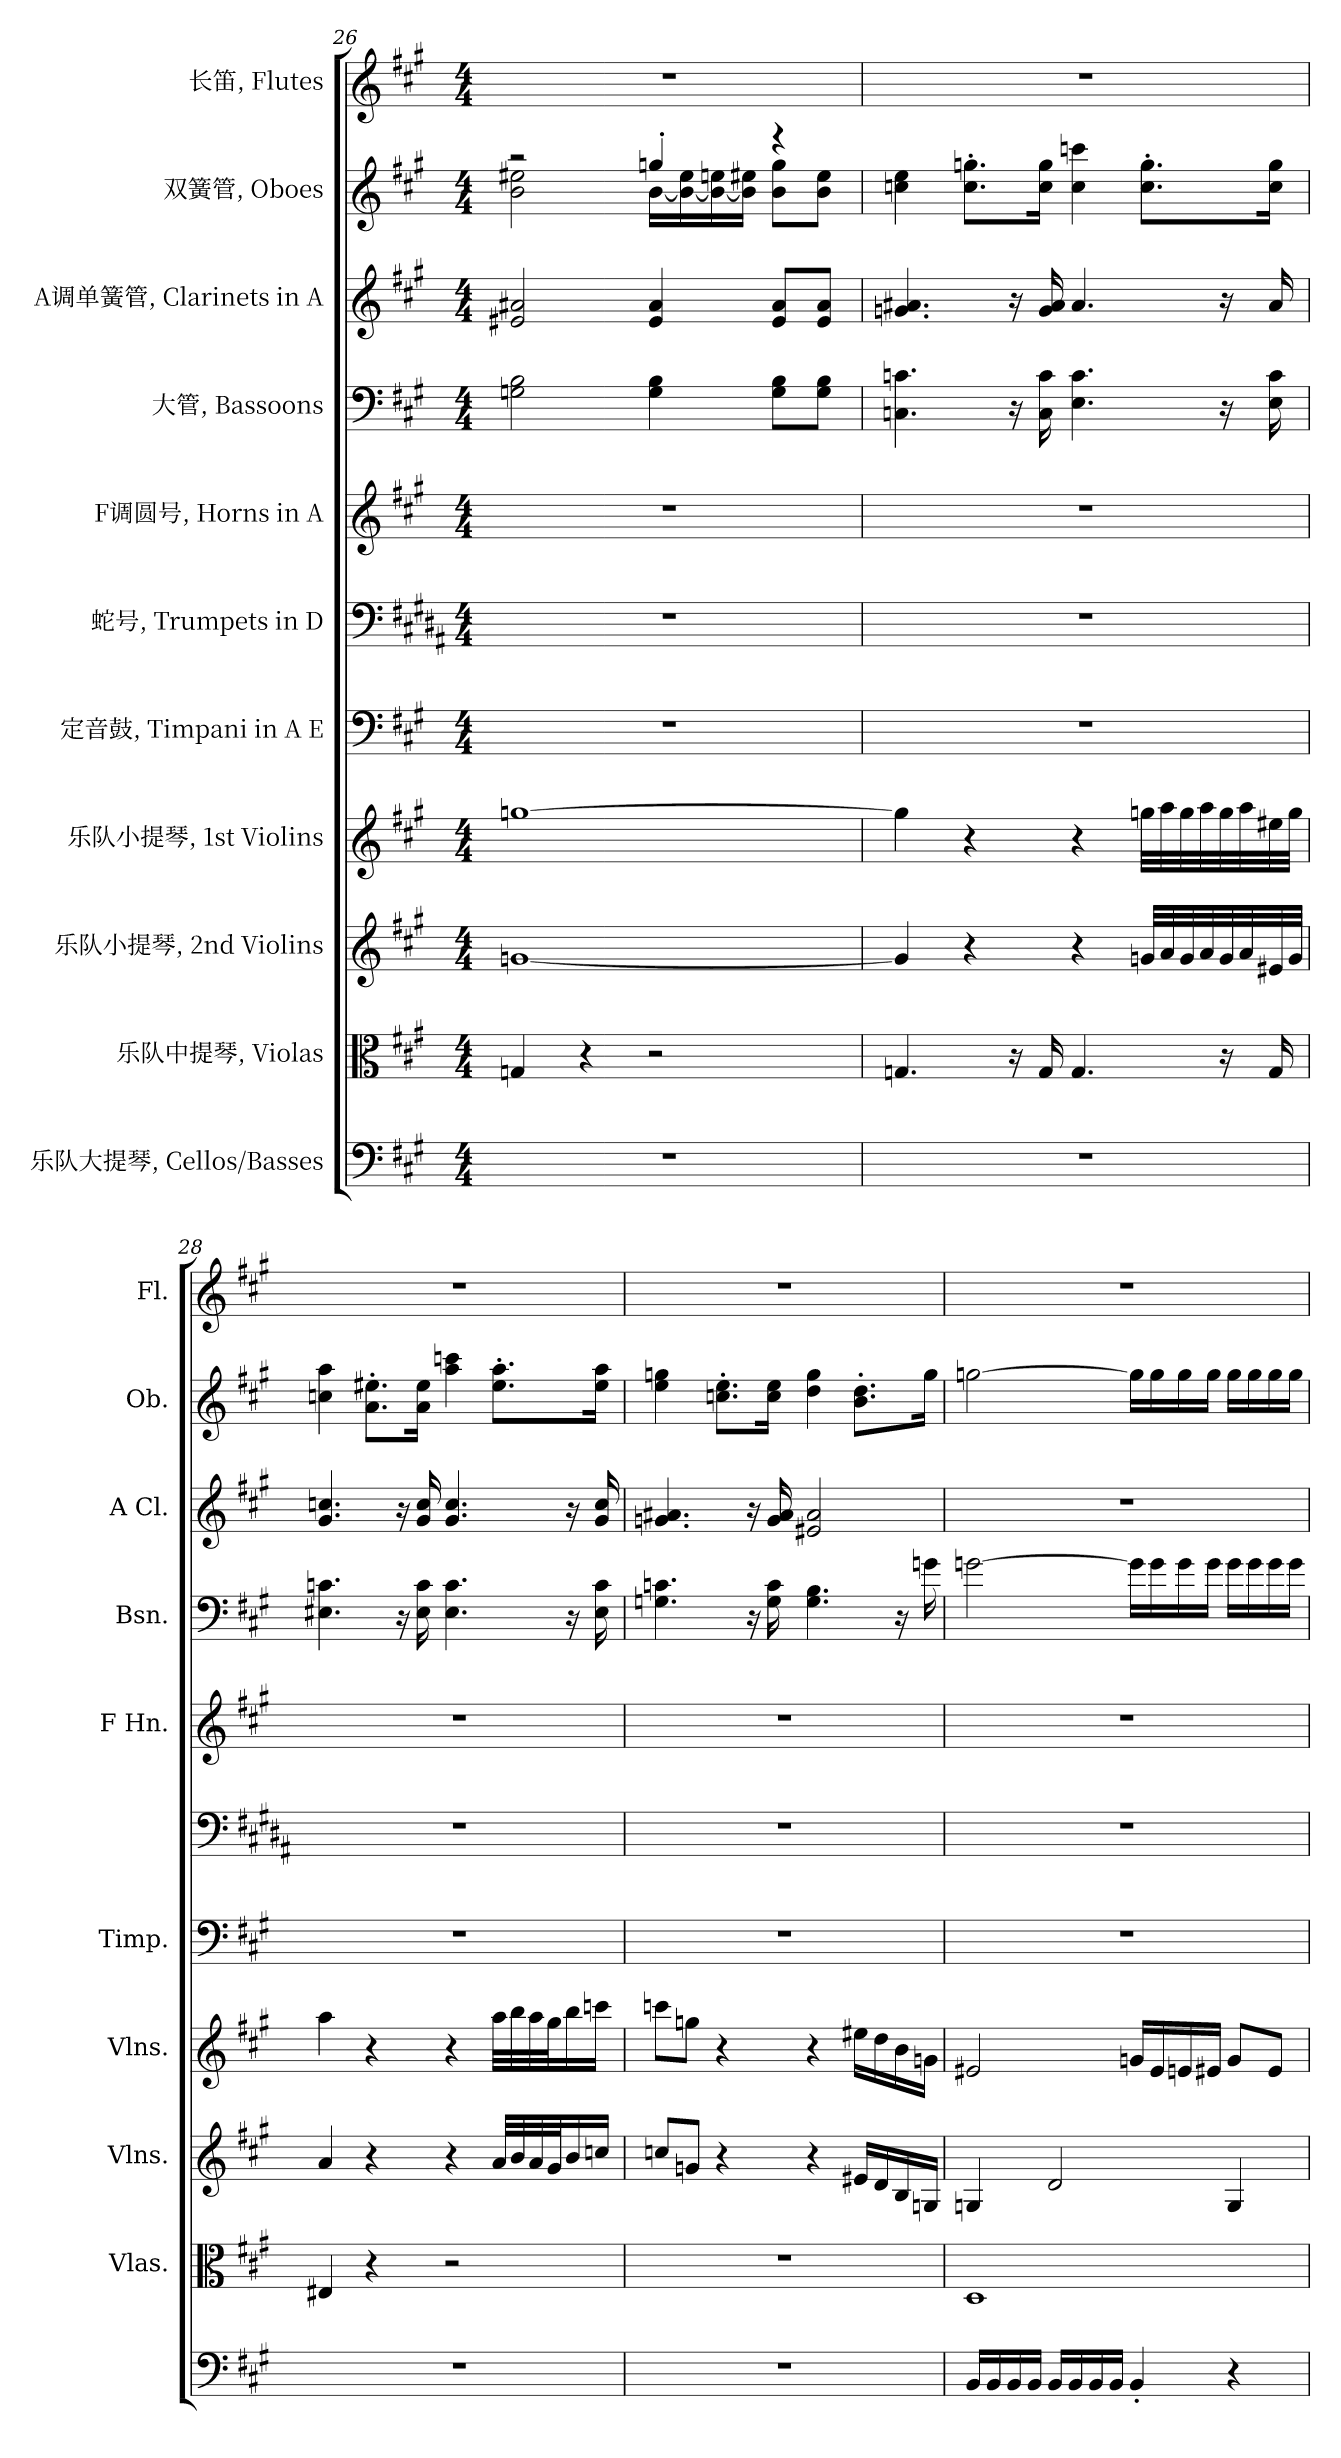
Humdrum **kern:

**kern	**kern	**kern	**kern	**kern	**kern	**kern	**kern	**kern	**kern	**kern
*part11	*part10	*part9	*part8	*part7	*part6	*part5	*part4	*part3	*part2	*part1
*staff11	*staff10	*staff9	*staff8	*staff7	*staff6	*staff5	*staff4	*staff3	*staff2	*staff1
*I"乐队大提琴, Cellos/Basses	*I"乐队中提琴, Violas	*I"乐队小提琴, 2nd Violins	*I"乐队小提琴, 1st Violins	*I"定音鼓, Timpani in A E	*I"蛇号, Trumpets in D	*I"F调圆号, Horns in A	*I"大管, Bassoons	*I"A调单簧管, Clarinets in A	*I"双簧管, Oboes	*I"长笛, Flutes
*	*I'Vlas.	*I'Vlns.	*I'Vlns.	*I'Timp.	*	*I'F Hn.	*I'Bsn.	*I'A Cl.	*I'Ob.	*I'Fl.
*clefF4	*clefC3	*clefG2	*clefG2	*clefF4	*clefF4	*clefG2	*clefF4	*clefG2	*clefG2	*clefG2
*	*	*	*	*	*ITrd1c2	*ITrd4c7	*	*ITrd2c3	*	*
*k[f#c#g#]	*k[f#c#g#]	*k[f#c#g#]	*k[f#c#g#]	*k[f#c#g#]	*k[f#c#g#]	*k[f#c#]	*k[f#c#g#]	*k[f#c#g#d#a#e#]	*k[f#c#g#]	*k[f#c#g#]
*M4/4	*M4/4	*M4/4	*M4/4	*M4/4	*M4/4	*M4/4	*M4/4	*M4/4	*M4/4	*M4/4
=26	=26	=26	=26	=26	=26	=26	=26	=26	=26	=26
*	*	*	*	*	*	*	*	*	*^	*
1r	4Gn/	[1gn	[1ggn	1r	1r	1r	2Gn\ 2B\	2c##X/ 2f##X/	2r	2b\ 2ee#X\	1r
.	4r	.	.	.	.	.	.	.	.	.	.
.	2r	.	.	.	.	.	4G\ 4B\	4c##/ 4f##/	4ggn'/	[16b\LL	.
.	.	.	.	.	.	.	.	.	.	16b\_ 16ee#\	.
.	.	.	.	.	.	.	.	.	.	16b\_ 16een\	.
.	.	.	.	.	.	.	.	.	.	16b\] 16ee#X\JJ	.
.	.	.	.	.	.	.	8G\ 8B\L	8c##/ 8f##/L	4r	8b\ 8gg\L	.
.	.	.	.	.	.	.	8G\ 8B\J	8c##/ 8f##/J	.	8b\ 8ee#\J	.
*	*	*	*	*	*	*	*	*	*v	*v	*
=27	=27	=27	=27	=27	=27	=27	=27	=27	=27	=27
1r	4.Gn/	4g/]	4gg\]	1r	1r	1r	4.Cn\ 4.cn\	4.en/ 4.f##X/	4ccn\ 4ee\	1r
.	.	4r	4r	.	.	.	.	.	8.cc\' 8.ggn\'L	.
.	16r	.	.	.	.	.	16r	16r	.	.
.	16G/	.	.	.	.	.	16C\ 16c\	16e/ 16f##/	16cc\ 16gg\Jk	.
.	4.G/	4r	4r	.	.	.	4.E\ 4.c\	4.f##/	4cc\ 4cccn\	.
.	.	32gn/LLL	32ggn\LLL	.	.	.	.	.	8.cc\' 8.gg\'L	.
.	.	32a/	32aa\	.	.	.	.	.	.	.
.	.	32g/	32gg\	.	.	.	.	.	.	.
.	.	32a/	32aa\	.	.	.	.	.	.	.
.	16r	32g/	32gg\	.	.	.	16r	16r	.	.
.	.	32a/	32aa\	.	.	.	.	.	.	.
.	16G/	32e#X/	32ee#X\	.	.	.	16E\ 16c\	16f##/	16cc\ 16gg\Jk	.
.	.	32g/JJJ	32gg\JJJ	.	.	.	.	.	.	.
!!LO:PB:g=z
=28	=28	=28	=28	=28	=28	=28	=28	=28	=28	=28
1r	4E#X/	4a/	4aa\	1r	1r	1r	4.E#X\ 4.cn\	4.e#/ 4.an/	4ccn\ 4aa\	1r
.	4r	4r	4r	.	.	.	.	.	8.a\' 8.ee#X\'L	.
.	.	.	.	.	.	.	16r	16r	.	.
.	.	.	.	.	.	.	16E#\ 16c\	16e#/ 16a/	16a\ 16ee#\Jk	.
.	2r	4r	4r	.	.	.	4.E#\ 4.c\	4.e#/ 4.a/	4aa\ 4cccn\	.
.	.	32a/LLL	32aa\LLL	.	.	.	.	.	8.ee#\' 8.aa\'L	.
.	.	32b/	32bb\	.	.	.	.	.	.	.
.	.	32a/	32aa\	.	.	.	.	.	.	.
.	.	32g#/J	32gg#\J	.	.	.	.	.	.	.
.	.	16b/	16bb\	.	.	.	16r	16r	.	.
.	.	16ccn/JJ	16cccn\JJ	.	.	.	16E#\ 16c\	16e#/ 16a/	16ee#\ 16aa\Jk	.
=29	=29	=29	=29	=29	=29	=29	=29	=29	=29	=29
1r	1r	8ccn/L	8cccn\L	1r	1r	1r	4.Gn\ 4.cn\	4.en/ 4.f##X/	4ee\ 4ggn\	1r
.	.	8gn/J	8ggn\J	.	.	.	.	.	.	.
.	.	4r	4r	.	.	.	.	.	8.ccn\' 8.ee\'L	.
.	.	.	.	.	.	.	16r	16r	.	.
.	.	.	.	.	.	.	16G\ 16c\	16e/ 16f##/	16cc\ 16ee\Jk	.
.	.	4r	4r	.	.	.	4.G\ 4.B\	2c##X/ 2f##/	4dd\ 4gg\	.
.	.	16e#X/LL	16ee#X\LL	.	.	.	.	.	8.b\' 8.dd\'L	.
.	.	16d/	16dd\	.	.	.	.	.	.	.
.	.	16B/	16b\	.	.	.	16r	.	.	.
.	.	16Gn/JJ	16gn\JJ	.	.	.	16gn\	.	16gg\Jk	.
!!LO:PB:g=z
=30	=30	=30	=30	=30	=30	=30	=30	=30	=30	=30
16BB/LL	1D	4Gn/	2e#X/	1r	1r	1r	[2gn\	1r	[2ggn\	1r
16BB/	.	.	.	.	.	.	.	.	.	.
16BB/	.	.	.	.	.	.	.	.	.	.
16BB/JJ	.	.	.	.	.	.	.	.	.	.
16BB/LL	.	2d/	.	.	.	.	.	.	.	.
16BB/	.	.	.	.	.	.	.	.	.	.
16BB/	.	.	.	.	.	.	.	.	.	.
16BB/JJ	.	.	.	.	.	.	.	.	.	.
4BB'/	.	.	16gn/LL	.	.	.	16g\LL]	.	16gg\LL]	.
.	.	.	16e#/	.	.	.	16g\	.	16gg\	.
.	.	.	16en/	.	.	.	16g\	.	16gg\	.
.	.	.	16e#X/JJ	.	.	.	16g\JJ	.	16gg\JJ	.
4r	.	4G/	8g/L	.	.	.	16g\LL	.	16gg\LL	.
.	.	.	.	.	.	.	16g\	.	16gg\	.
.	.	.	8e#/J	.	.	.	16g\	.	16gg\	.
.	.	.	.	.	.	.	16g\JJ	.	16gg\JJ	.
=	=	=	=	=	=	=	=	=	=	=
*-	*-	*-	*-	*-	*-	*-	*-	*-	*-	*-
